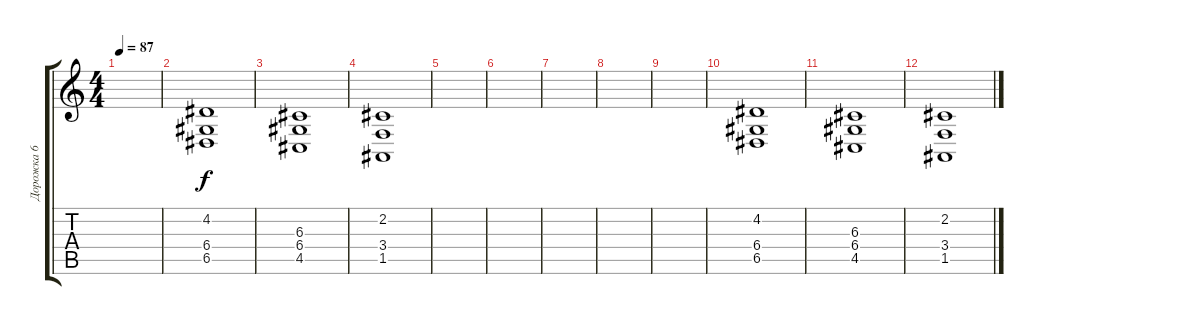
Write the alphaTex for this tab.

\track ("Дорожка 6" "Дорожка 6") {instrument pad8sweep}
\staff {score tabs}
\tuning (E4 B3 G3 D3 A2 E2) {hide}
\ts (4 4)
\tempo 87
\clef g2
\ks c
|
(4.2 6.4 6.5).1 |
(6.3 6.4 4.5).1 |
(2.2 3.4 1.5).1 |
|
|
|
|
|
(4.2 6.4 6.5).1 |
(6.3 6.4 4.5).1 |
(2.2 3.4 1.5).1
